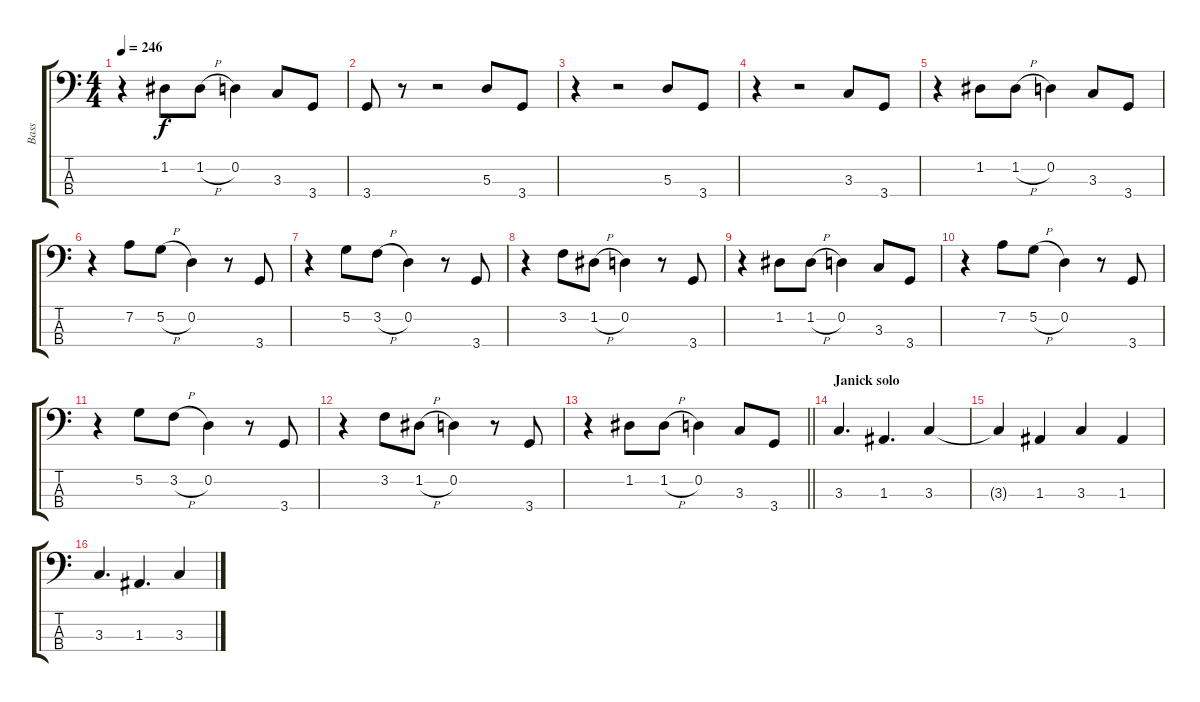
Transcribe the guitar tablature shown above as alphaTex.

\track ("Bass" "Bass") {instrument electricbassfinger}
\staff {score tabs}
\tuning (G2 D2 A1 E1) {hide}
\ts (4 4)
\tempo 246
\clef f4
\ks c
r.4{dy f} 1.2.8 1.2{h}.8 0.2.4 3.3.8 3.4.8 |
3.4.8 r.8 r.2 5.3.8 3.4.8 |
r.4 r.2 5.3.8 3.4.8 |
r.4 r.2 3.3.8 3.4.8 |
r.4 1.2.8 1.2{h}.8 0.2.4 3.3.8 3.4.8 |
r.4 7.2.8 5.2{h}.8 0.2.4 r.8 3.4.8 |
r.4 5.2.8 3.2{h}.8 0.2.4 r.8 3.4.8 |
r.4 3.2.8 1.2{h}.8 0.2.4 r.8 3.4.8 |
r.4 1.2.8 1.2{h}.8 0.2.4 3.3.8 3.4.8 |
r.4 7.2.8 5.2{h}.8 0.2.4 r.8 3.4.8 |
r.4 5.2.8 3.2{h}.8 0.2.4 r.8 3.4.8 |
r.4 3.2.8 1.2{h}.8 0.2.4 r.8 3.4.8 |
\barLineRight lightlight
r.4 1.2.8 1.2{h}.8 0.2.4 3.3.8 3.4.8 |
\section ("" "Janick solo")
3.3.4{d} 1.3.4{d} 3.3.4 |
3.3{t}.4 1.3.4 3.3.4 1.3.4 |
3.3.4{d} 1.3.4{d} 3.3.4
